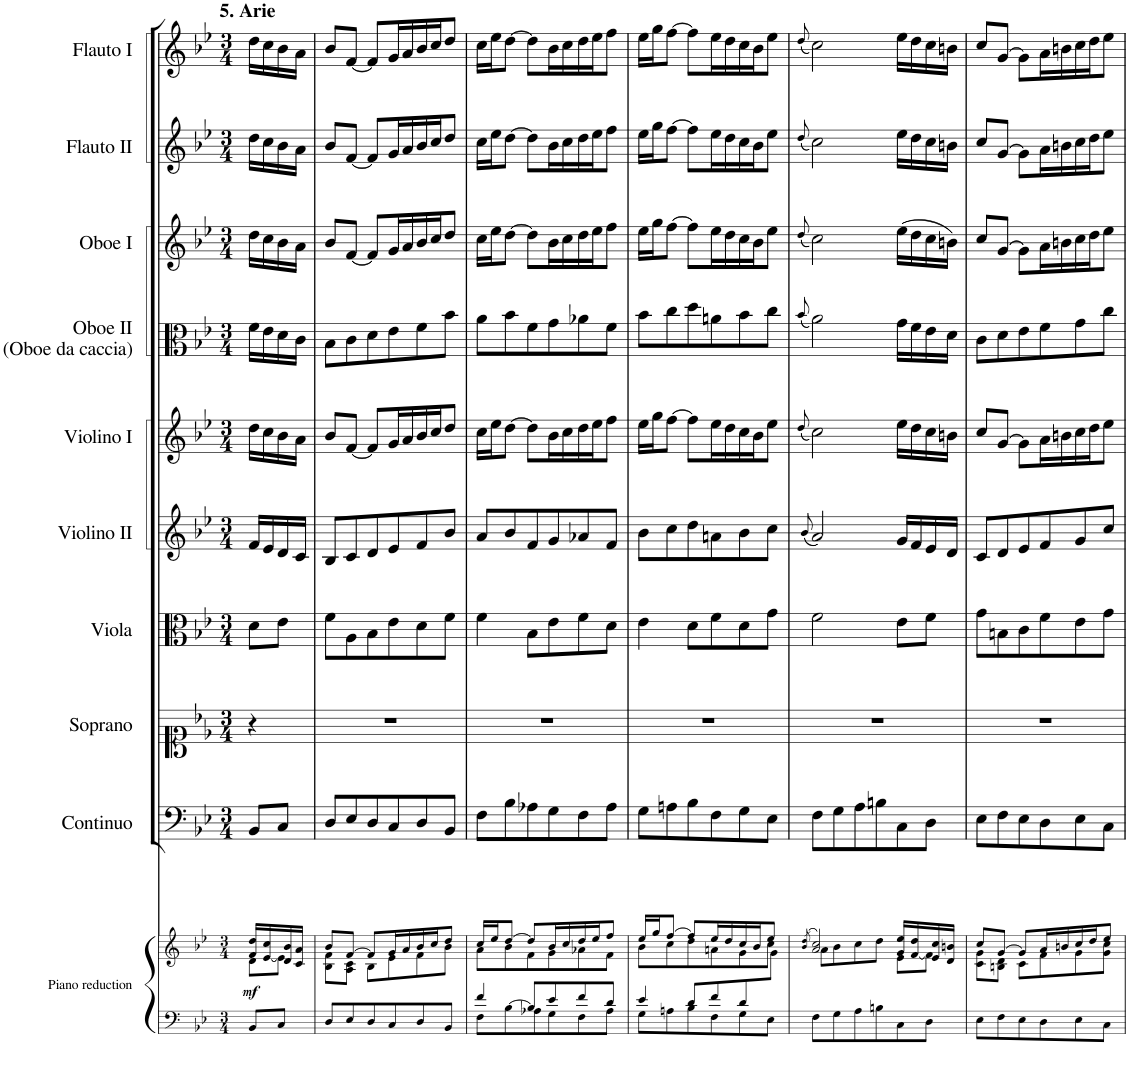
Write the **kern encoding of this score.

**kern	**kern	**dynam	**kern	**kern	**kern	**kern	**kern	**kern	**kern	**kern	**kern
*part10	*part10	*part10	*part9	*part8	*part7	*part6	*part5	*part4	*part3	*part2	*part1
*staff11	*staff10	*staff10/11	*staff9	*staff8	*staff7	*staff6	*staff5	*staff4	*staff3	*staff2	*staff1
*I"Piano reduction	*	*	*I"Continuo	*I"Soprano	*I"Viola	*I"Violino II	*I"Violino I	*I"Oboe II (Oboe da caccia)	*I"Oboe I	*I"Flauto II	*I"Flauto I
*I'Pno	*	*	*	*	*I'Vla	*I'Vln	*I'Vln	*	*I'Ob	*I'Fl	*I'Fl
*stria5	*stria5	*	*	*	*	*	*	*	*	*	*
*clefF4	*clefG2	*	*clefF4	*clefC1	*clefC3	*clefG2	*clefG2	*clefC3	*clefG2	*clefG2	*clefG2
*	*	*	*	*	*	*	*	*Trd12c21	*	*	*
*k[b-e-]	*k[b-e-]	*	*k[b-e-]	*k[b-e-]	*k[b-e-]	*k[b-e-]	*k[b-e-]	*k[b-e-]	*k[b-e-]	*k[b-e-]	*k[b-e-]
*M3/4	*M3/4	*	*M3/4	*M3/4	*M3/4	*M3/4	*M3/4	*M3/4	*M3/4	*M3/4	*M3/4
=	=	=	=	=	=	=	=	=	=	=	=
*	*^	*	*	*	*	*	*	*	*	*	*
!	!	!	!	!	!	!	!	!	!	!	!	!LO:TX:a:B:t=5. Arie
!	!	!	!LO:DY:b	!	!	!	!	!	!	!	!	!
8BB-/L	16f/ 16dd/LL	8d\L	mf	8BB-/L	4r	8d\L	16f/LL	16dd\LL	16f\LL	16dd\LL	16dd\LL	16dd\LL
.	[<16e-/ 16cc/	.	.	.	.	.	16e-/	16cc\	16e-\	16cc\	16cc\	16cc\
8C/J	16d/ 16b-/	8e-\J]	.	8C/J	.	8e-\J	16d/	16b-\	16d\	16b-\	16b-\	16b-\
.	16c/ 16a/JJ	.	.	.	.	.	16c/JJ	16a\JJ	16c\JJ	16a\JJ	16a\JJ	16a\JJ
=1	=1	=1	=1	=1	=1	=1	=1	=1	=1	=1	=1	=1
8D/L	8b-/L	8B-\ 8f\L	.	8D/L	2.r	8f\L	8B-/L	8b-/L	8B-\L	8b-/L	8b-/L	8b-/L
8E-/	[8f/J	8A\ 8c\J	.	8E-/	.	8A\	8c/	[8f/J	8c\	[8f/J	[8f/J	[8f/J
8D/	8f/L]	8B-\L	.	8D/	.	8B-\	8d/	8f/L]	8d\	8f/L]	8f/L]	8f/L]
8C/	16g/L	8e-\	.	8C/	.	8e-\	8e-/	16g/L	8e-\	16g/L	16g/L	16g/L
.	16a/	.	.	.	.	.	.	16a/	.	16a/	16a/	16a/
8D/	16b-/	8f\	.	8D/	.	8d\	8f/	16b-/	8f\	16b-/	16b-/	16b-/
.	16cc/J	.	.	.	.	.	.	16cc/J	.	16cc/J	16cc/J	16cc/J
8BB-/J	8dd/J	8b-\J	.	8BB-/J	.	8f\J	8b-/J	8dd/J	8b-\J	8dd/J	8dd/J	8dd/J
=2	=2	=2	=2	=2	=2	=2	=2	=2	=2	=2	=2	=2
*^	*	*	*	*	*	*	*	*	*	*	*	*
4f/	8F\L	16cc/LL	8a\L	.	8F\L	2.r	4f\	8a/L	16cc\LL	8a\L	16cc\LL	16cc\LL	16cc\LL
.	.	16ee-/J	.	.	.	.	.	.	16ee-\J	.	16ee-\J	16ee-\J	16ee-\J
.	[>8B-\	[8dd/J	8b-\	.	8B-\	.	.	8b-/	[8dd\J	8b-\	[8dd\J	[8dd\J	[8dd\J
8B-/L]	8A-X\	8dd/L]	8f\	.	8A-X\	.	8B-\L	8f/	8dd\L]	8f\	8dd\L]	8dd\L]	8dd\L]
8e-/	8G\	16b-/L	8g\	.	8G\	.	8e-\	8g/	16b-\L	8g\	16b-\L	16b-\L	16b-\L
.	.	16cc/	.	.	.	.	.	.	16cc\	.	16cc\	16cc\	16cc\
8f/	8F\	16dd/	8a-X\	.	8F\	.	8f\	8a-X/	16dd\	8a-X\	16dd\	16dd\	16dd\
.	.	16ee-/J	.	.	.	.	.	.	16ee-\J	.	16ee-\J	16ee-\J	16ee-\J
8d/J	8A-\J	8ff/J	8f\J	.	8A-\J	.	8d\J	8f/J	8ff\J	8f\J	8ff\J	8ff\J	8ff\J
=3	=3	=3	=3	=3	=3	=3	=3	=3	=3	=3	=3	=3	=3
*	*	*	*^	*	*	*	*	*	*	*	*	*	*
4e-/	8G\L	16ee-/LL	8b-\L	8ryy	.	8G\L	2.r	4e-\	8b-\L	16ee-\LL	8b-\L	16ee-\LL	16ee-\LL	16ee-\LL
.	.	16gg/J	.	.	.	.	.	.	.	16gg\J	.	16gg\J	16gg\J	16gg\J
*	*	*	*v	*v	*	*	*	*	*	*	*	*	*	*
.	8An\	[8ff/J	8cc\	.	8An\	.	.	8cc\	[8ff\J	8cc\	[8ff\J	[8ff\J	[8ff\J
8d/L	8B-\	8ff/L]	8dd\	.	8B-\	.	8d\L	8dd\	8ff\L]	8dd\	8ff\L]	8ff\L]	8ff\L]
8f/	8F\	16ee-/L	8an\	.	8F\	.	8f\	8an\	16ee-\L	8an\	16ee-\L	16ee-\L	16ee-\L
.	.	16dd/	.	.	.	.	.	.	16dd\	.	16dd\	16dd\	16dd\
8d/	8G\	16cc/	8g\	.	8G\	.	8d\	8b-\	16cc\	8b-\	16cc\	16cc\	16cc\
.	.	16b-/J	.	.	.	.	.	.	16b-\J	.	16b-\J	16b-\J	16b-\J
*	*	*	*^	*	*	*	*	*	*	*	*	*	*
8ryy	8E-\J	8ee-/J	8cc\J	8g\J	.	8E-\J	.	8g\J	8cc\J	8ee-\J	8cc\J	8ee-\J	8ee-\J	8ee-\J
*v	*v	*	*	*	*	*	*	*	*	*	*	*	*	*
*	*v	*v	*v	*	*	*	*	*	*	*	*	*	*
=4	=4	=4	=4	=4	=4	=4	=4	=4	=4	=4	=4
.	(>8qb-/ 8qdd/	.	.	.	.	(8qb-/	(8qdd/	(8qb-/	(8qdd/	(8qdd/	(8qdd/
*	*^	*	*	*	*	*	*	*	*	*	*
8F\L	2a/ 2cc/)	8a\L	.	8F\L	2.r	2f\	2a/)	2cc\)	2a\)	2cc\)	2cc\)	2cc\)
8G\	.	8b-\	.	8G\	.	.	.	.	.	.	.	.
8A\	.	8cc\	.	8A\	.	.	.	.	.	.	.	.
8Bn\	.	8dd\J	.	8Bn\	.	.	.	.	.	.	.	.
8C\	16g/ 16ee-/LL	8e-\L	.	8C\	.	8e-\L	16g/LL	16ee-\LL	16g\LL	(16ee-\LL	16ee-\LL	16ee-\LL
.	[<16f/ 16dd/	.	.	.	.	.	16f/	16dd\	16f\	16dd\	16dd\	16dd\
8D\J	16e-/ 16cc/	8f\J]	.	8D\J	.	8f\J	16e-/	16cc\	16e-\	16cc\	16cc\	16cc\
.	16d/ 16bn/JJ	.	.	.	.	.	16d/JJ	16bn\JJ	16d\JJ	16bn\JJ)	16bn\JJ	16bn\JJ
=5	=5	=5	=5	=5	=5	=5	=5	=5	=5	=5	=5	=5
8E-\L	8cc/L	8c\ 8g\L	.	8E-\L	2.r	8g\L	8c/L	8cc/L	8c\L	8cc/L	8cc/L	8cc/L
8F\	[8g/J	8Bn\ 8d\J	.	8F\	.	8Bn\	8d/	[8g/J	8d\	[8g/J	[8g/J	[8g/J
8E-\	8g/L]	8c\L	.	8E-\	.	8c\	8e-/	8g\L]	8e-\	8g\L]	8g\L]	8g\L]
8D\	16a/L	8f\	.	8D\	.	8f\	8f/	16a\L	8f\	16a\L	16a\L	16a\L
.	16bn/	.	.	.	.	.	.	16bn\	.	16bn\	16bn\	16bn\
8E-\	16cc/	8g\	.	8E-\	.	8e-\	8g/	16cc\	8g\	16cc\	16cc\	16cc\
.	16dd/J	.	.	.	.	.	.	16dd\J	.	16dd\J	16dd\J	16dd\J
8C\J	8ee-/J	8g\ 8cc\J	.	8C\J	.	8g\J	8cc/J	8ee-\J	8cc\J	8ee-\J	8ee-\J	8ee-\J
*	*v	*v	*	*	*	*	*	*	*	*	*	*
=	=	=	=	=	=	=	=	=	=	=	=
*-	*-	*-	*-	*-	*-	*-	*-	*-	*-	*-	*-
